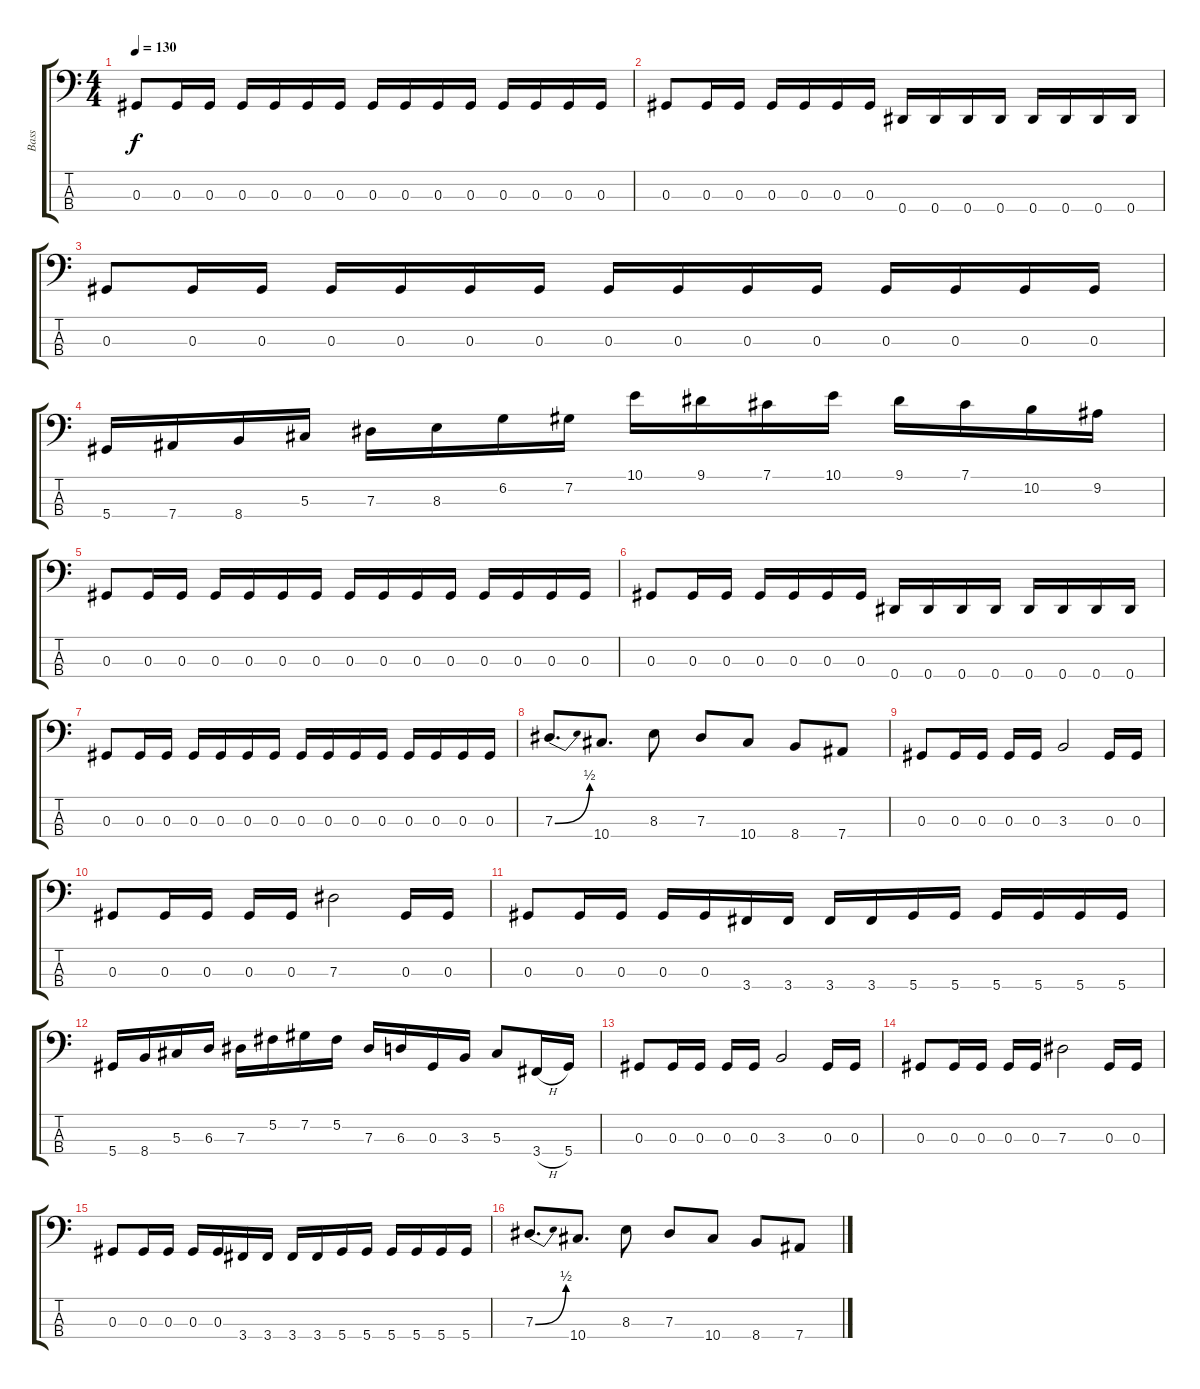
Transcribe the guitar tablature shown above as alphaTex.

\track ("Bass" "Bass") {instrument electricbassfinger}
\staff {score tabs}
\tuning (Gb2 Db2 Ab1 Eb1) {hide}
\ts (4 4)
\tempo 130
\clef f4
\ks c
0.3.8{dy f} 0.3.16 0.3.16 0.3.16 0.3.16 0.3.16 0.3.16 0.3.16 0.3.16 0.3.16 0.3.16 0.3.16 0.3.16 0.3.16 0.3.16 |
0.3.8 0.3.16 0.3.16 0.3.16 0.3.16 0.3.16 0.3.16 0.4.16 0.4.16 0.4.16 0.4.16 0.4.16 0.4.16 0.4.16 0.4.16 |
0.3.8 0.3.16 0.3.16 0.3.16 0.3.16 0.3.16 0.3.16 0.3.16 0.3.16 0.3.16 0.3.16 0.3.16 0.3.16 0.3.16 0.3.16 |
5.4.16 7.4.16 8.4.16 5.3.16 7.3.16 8.3.16 6.2.16 7.2.16 10.1.16 9.1.16 7.1.16 10.1.16 9.1.16 7.1.16 10.2.16 9.2.16 |
0.3.8 0.3.16 0.3.16 0.3.16 0.3.16 0.3.16 0.3.16 0.3.16 0.3.16 0.3.16 0.3.16 0.3.16 0.3.16 0.3.16 0.3.16 |
0.3.8 0.3.16 0.3.16 0.3.16 0.3.16 0.3.16 0.3.16 0.4.16 0.4.16 0.4.16 0.4.16 0.4.16 0.4.16 0.4.16 0.4.16 |
0.3.8 0.3.16 0.3.16 0.3.16 0.3.16 0.3.16 0.3.16 0.3.16 0.3.16 0.3.16 0.3.16 0.3.16 0.3.16 0.3.16 0.3.16 |
7.3{be (bend 0 0 60 2)}.8{d} 10.4.8{d} 8.3.8 7.3.8 10.4.8 8.4.8 7.4.8 |
0.3.8 0.3.16 0.3.16 0.3.16 0.3.16 3.3.2 0.3.16 0.3.16 |
0.3.8 0.3.16 0.3.16 0.3.16 0.3.16 7.3.2 0.3.16 0.3.16 |
0.3.8 0.3.16 0.3.16 0.3.16 0.3.16 3.4.16 3.4.16 3.4.16 3.4.16 5.4.16 5.4.16 5.4.16 5.4.16 5.4.16 5.4.16 |
5.4.16 8.4.16 5.3.16 6.3.16 7.3.16 5.2.16 7.2.16 5.2.16 7.3.16 6.3.16 0.3.16 3.3.16 5.3.8 3.4{h}.16 5.4.16 |
0.3.8 0.3.16 0.3.16 0.3.16 0.3.16 3.3.2 0.3.16 0.3.16 |
0.3.8 0.3.16 0.3.16 0.3.16 0.3.16 7.3.2 0.3.16 0.3.16 |
0.3.8 0.3.16 0.3.16 0.3.16 0.3.16 3.4.16 3.4.16 3.4.16 3.4.16 5.4.16 5.4.16 5.4.16 5.4.16 5.4.16 5.4.16 |
7.3{be (bend 0 0 60 2)}.8{d} 10.4.8{d} 8.3.8 7.3.8 10.4.8 8.4.8 7.4.8
